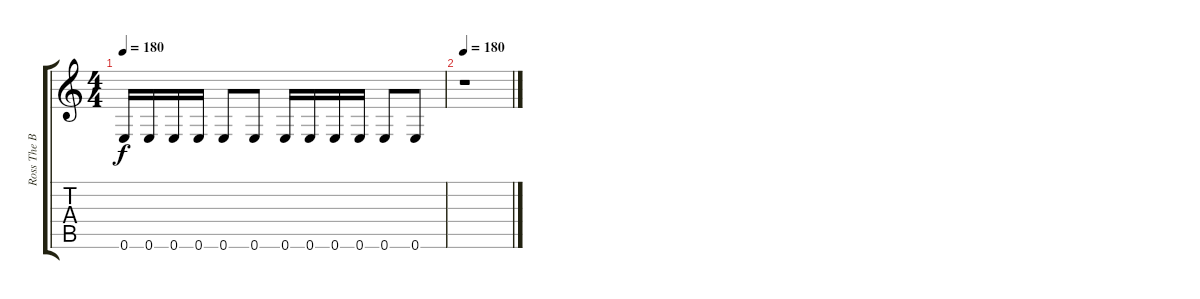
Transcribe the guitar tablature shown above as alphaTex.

\track ("Ross The Boss" "Ross The B") {instrument distortionguitar}
\staff {score tabs}
\tuning (E4 B3 G3 D3 A2 E2) {hide}
\ts (4 4)
\tempo 180
\clef g2
\ks c
0.6.16{dy f} 0.6.16 0.6.16 0.6.16 0.6.8 0.6.8 0.6.16 0.6.16 0.6.16 0.6.16 0.6.8 0.6.8 |
\tempo 180
r.1
